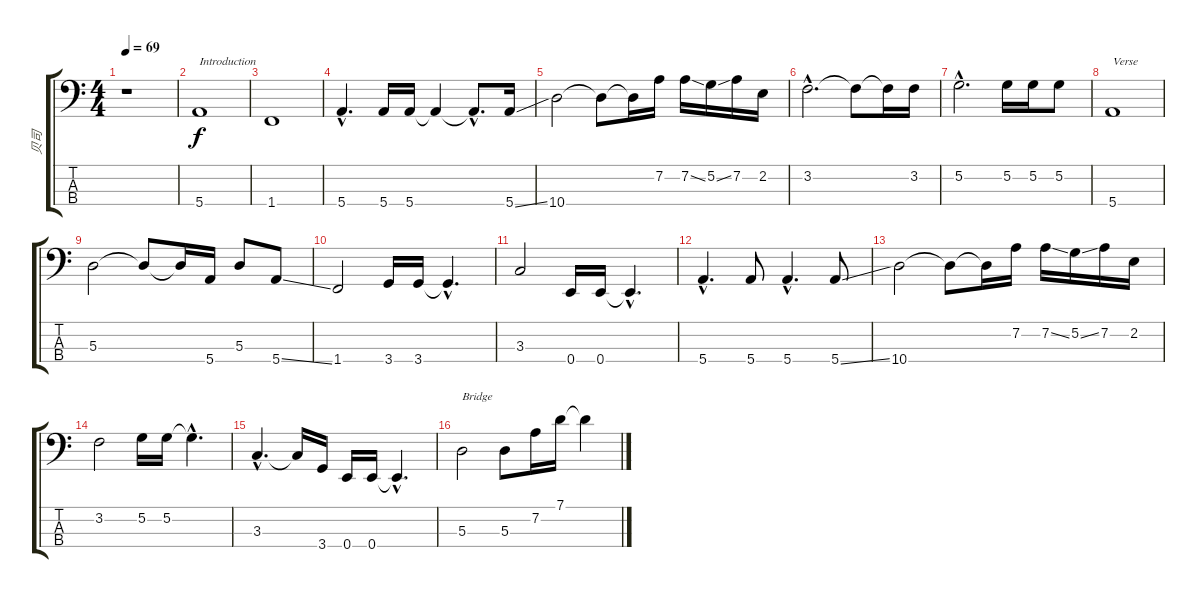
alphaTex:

\track ("贝司" "贝司") {instrument electricbassfinger}
\staff {score tabs}
\tuning (G2 D2 A1 E1) {hide}
\ts (4 4)
\tempo 69
\clef f4
\ks c
r.1{dy f instrument electricbassfinger} |
5.4.1{txt "Introduction"} |
1.4.1 |
5.4{hac}.4{d} 5.4.16 5.4.16 5.4{t}.4 5.4{hac t}.8{d} 5.4{ss}.16 |
10.4.2 10.4{t}.8 10.4{t}.16 7.2.16 7.2{ss}.16 5.2{ss}.16 7.2.16 2.2.16 |
3.2{hac}.2{d} 3.2{t}.8 3.2{t}.16 3.2.16 |
5.2{hac}.2{d} 5.2.16 5.2.16 5.2.8 |
5.4.1{txt "Verse"} |
5.3.2 5.3{t}.8 5.3{t}.16 5.4.16 5.3.8 5.4{ss}.8 |
1.4.2 3.4.16 3.4.16 3.4{hac t}.4{d} |
3.3.2 0.4.16 0.4.16 0.4{hac t}.4{d} |
5.4{hac}.4{d} 5.4.8 5.4{hac}.4{d} 5.4{ss}.8 |
10.4.2 10.4{t}.8 10.4{t}.16 7.2.16 7.2{ss}.16 5.2{ss}.16 7.2.16 2.2.16 |
3.2.2 5.2.16 5.2.16 5.2{hac t}.4{d} |
3.3{hac}.4{d} 3.3{t}.16 3.4.16 0.4.16 0.4.16 0.4{hac t}.4{d} |
5.3.2{txt "Bridge"} 5.3.8 7.2.16 7.1.16 7.1{t}.4
